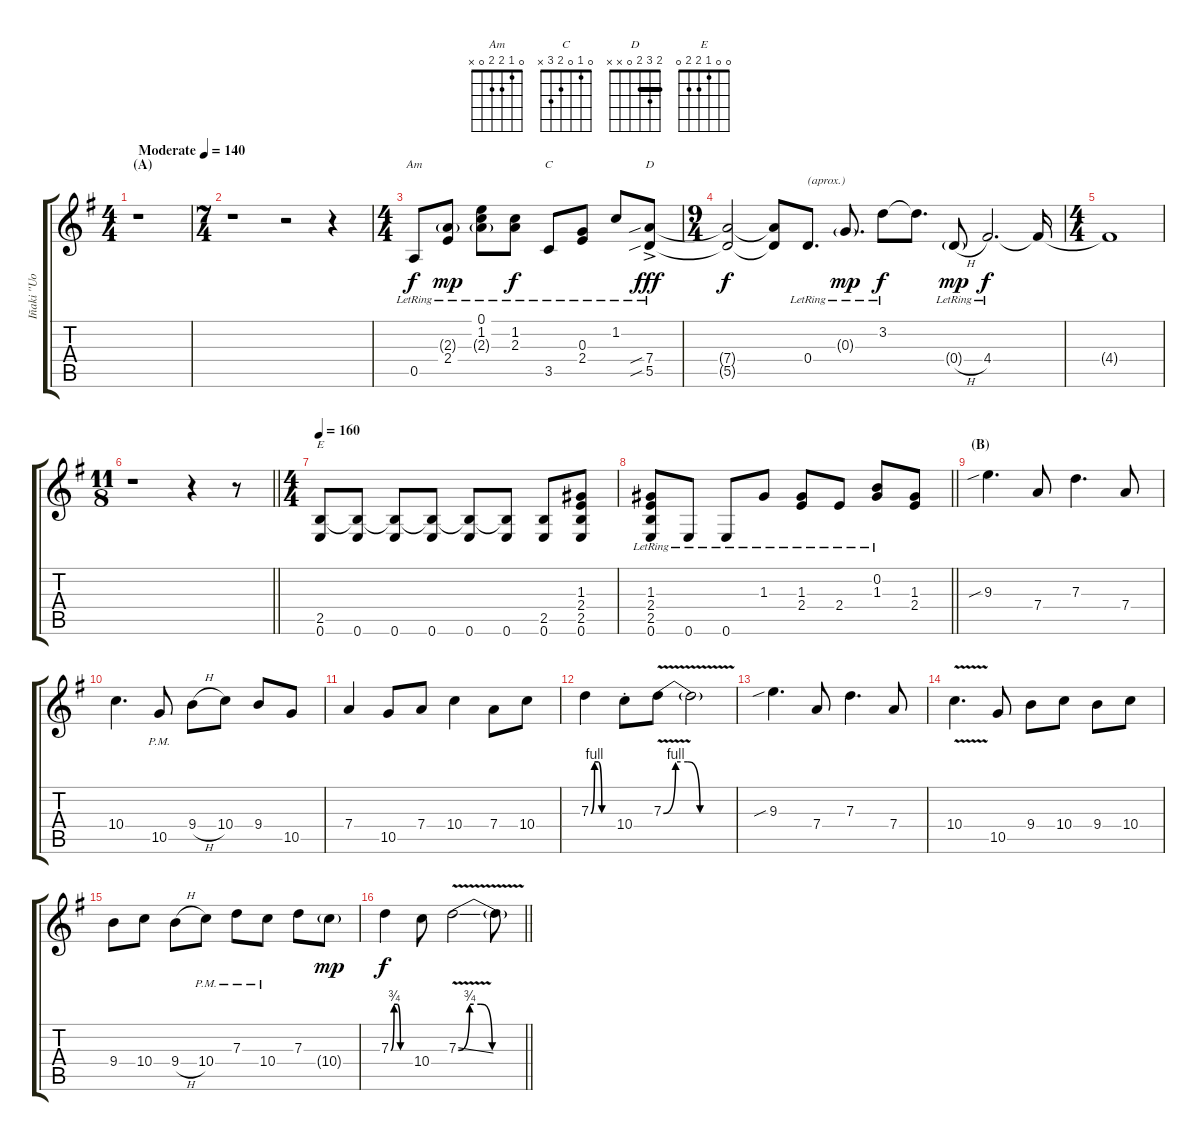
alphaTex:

\track ("Iñaki ''Uoho'' Antón - Guitarra" "Iñaki ''Uo") {instrument distortionguitar}
\staff {score tabs}
\tuning (E4 B3 G3 D3 A2 E2) {hide}
\chord ("Am" 0 1 2 2 0 x)
\chord ("C" 0 1 0 2 3 x)
\chord ("D" 2 3 2 0 x x) {barre 2}
\chord ("E" 0 0 1 2 2 0)
\ts (4 4)
\section ("" "(A)")
\tempo (140 "Moderate")
\clef g2
\ks eminor
r.1{dy f instrument distortionguitar} |
\ts (7 4)
r.1 r.2 r.4 |
\ts (4 4)
0.5{lr}.8{ch "Am" instrument electricguitarclean} (2.3{g} 2.4{lr}).8{dy mp} (0.1{lr} 1.2 2.3{g}).8 (1.2 2.3{lr}).8{dy f} 3.5{lr}.8{ch "C"} (0.3{lr} 2.4{lr}).8 1.2{lr}.8 (7.4{sib ac lr} 5.5{sib ac lr}).8{ch "D" dy fff} |
\ts (9 4)
(7.4{t} 5.5{t}).2{dy f} (7.4{t} 5.5{t}).8 0.4{lr}.8{d txt "(aprox.)"} 0.3{g lr}.8{d dy mp} 3.2{lr}.8{dy f} 3.2{t}.8{d} 0.4{h g lr}.8{dy mp} 4.4{lr}.2{d dy f} 4.4{t}.16 |
\ts (4 4)
4.4{t}.1 |
\ts (11 8)
\barLineRight lightlight
r.1 r.4 r.8 |
\ts (4 4)
\section ("" "")
\tempo 160
(2.5 0.6).8{ch "E" instrument distortionguitar} (2.5{t} 0.6).8 (2.5{t} 0.6).8 (2.5{t} 0.6).8 (2.5{t} 0.6).8 (2.5{t} 0.6).8 (2.5 0.6).8 (1.3 2.4 2.5 0.6).8 |
\barLineRight lightlight
(1.3{lr} 2.4{lr} 2.5{lr} 0.6{lr}).8 0.6{lr}.8 0.6{lr}.8 1.3{lr}.8 (1.3{lr} 2.4{lr}).8 2.4{lr}.8 (0.2 1.3{lr}).8 (1.3 2.4).8 |
\section ("" "(B)")
9.3{sib}.4{d} 7.4.8 7.3.4{d} 7.4.8 |
10.4.4{d} 10.5{pm}.8 9.4{h}.8 10.4.8 9.4.8 10.5.8 |
7.4.4 10.5.8 7.4.8 10.4.4 7.4.8 10.4.8 |
7.3{be (custom 0 0 10 4 20 4 30 0 60 0)}.4 10.4{st}.8 7.3{be (custom 0 0 10 4 20 4 30 0 60 0) v}.8 7.3{t}.2 |
9.3{sib}.4{d} 7.4.8 7.3.4{d} 7.4.8 |
10.4{v}.4{d} 10.5.8 9.4.8 10.4.8 9.4.8 10.4.8 |
9.4.8 10.4.8 9.4{h}.8 10.4{pm}.8 7.3{pm}.8 10.4{pm}.8 7.3.8 10.4{g}.8{dy mp} |
\barLineRight lightlight
7.3{be (custom 0 0 10 3 20 3 30 0 60 0)}.4{dy f} 10.4.8 7.3{be (custom 0 0 10 3 20 3 30 0 60 0) v ss}.2 7.3{t}.8
